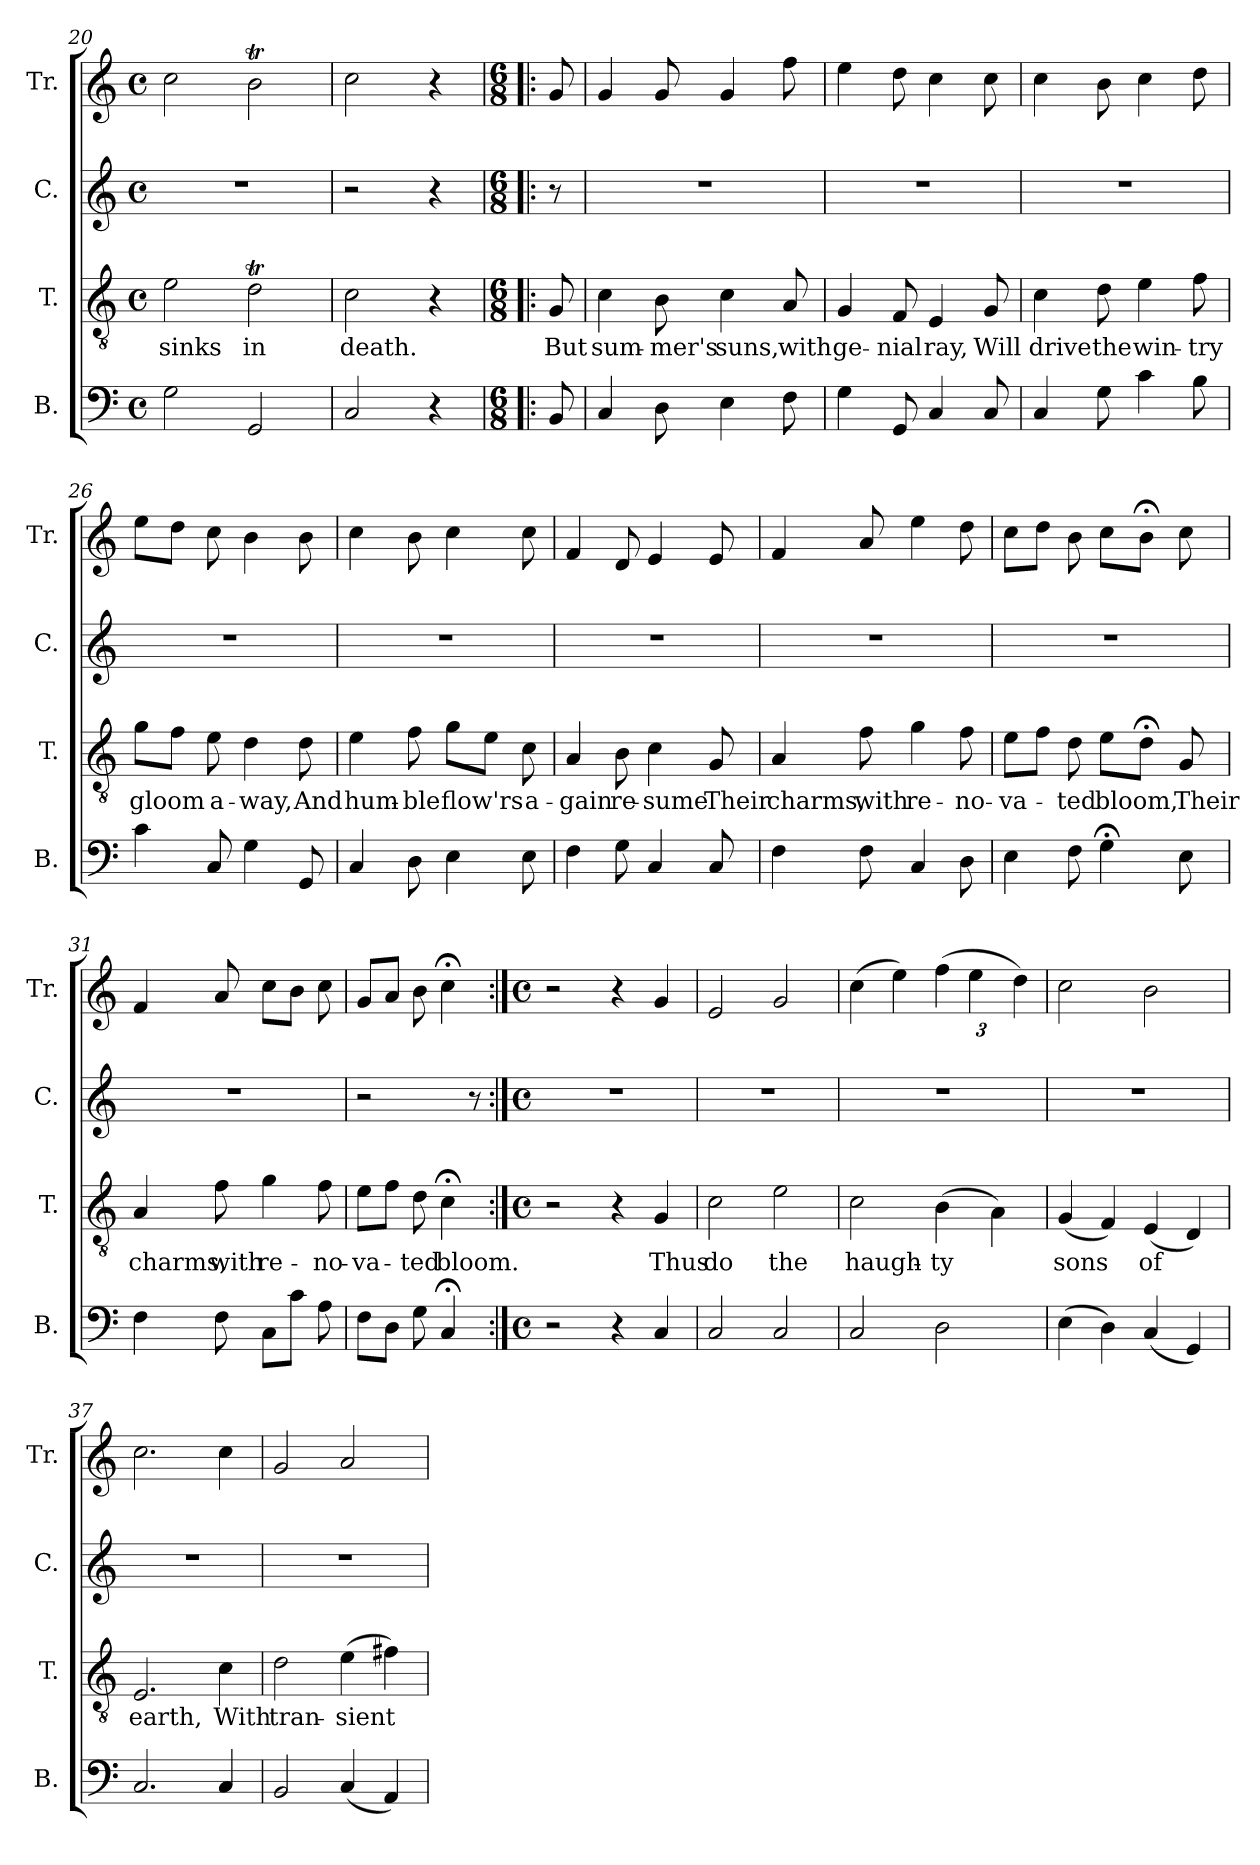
**kern	**kern	**text	**kern	**kern
*part4	*part3	*part3	*part2	*part1
*staff4	*staff3	*staff3	*staff2	*staff1
*I"B.	*I"T.	*	*I"C.	*I"Tr.
*I'B.	*I'T.	*	*I'C.	*I'Tr.
*clefF4	*clefGv2	*	*clefG2	*clefG2
*k[]	*k[]	*	*k[]	*k[]
*M4/4	*M4/4	*	*M4/4	*M4/4
*met(c)	*met(c)	*	*met(c)	*met(c)
=20	=20	=20	=20	=20
!	!	!LO:LY:b	!	!
2G!\	2e!\	sinks	1r	2cc!\
!	!	!LO:LY:b	!	!
2GG!/	2dT!\	in	.	2bt!\
=21	=21	=21	=21	=21
!	!	!LO:LY:b	!	!
2C!/	2c!\	death.	2r	2cc!\
4r	4r	.	4r	4r
=22!|:	=22!|:	=22!|:	=22!|:	=22!|:
*M6/8	*M6/8	*	*M6/8	*M6/8
*	*	*	*	*MM80
!	!	!LO:LY:b	!	!
8BB!/	8G!/	But	8r	8g!/
=23	=23	=23	=23	=23
!	!	!LO:LY:b	!	!
4C!/	4c!\	sum-	2.r	4g!/
!	!	!LO:LY:b	!	!
8D!\	8B!\	-mer's	.	8g!/
!	!	!LO:LY:b	!	!
4E!\	4c!\	suns,	.	4g!/
!	!	!LO:LY:b	!	!
8F!\	8A!/	with	.	8ff!\
=24	=24	=24	=24	=24
!	!	!LO:LY:b	!	!
4G!\	4G!/	ge-	2.r	4ee!\
!	!	!LO:LY:b	!	!
8GG!/	8F!/	-nial	.	8dd!\
!	!	!LO:LY:b	!	!
4C!/	4E!/	ray,	.	4cc!\
!	!	!LO:LY:b	!	!
8C!/	8G!/	Will	.	8cc!\
=25	=25	=25	=25	=25
!	!	!LO:LY:b	!	!
4C!/	4c!\	drive	2.r	4cc!\
!	!	!LO:LY:b	!	!
8G!\	8d!\	the	.	8b!\
!	!	!LO:LY:b	!	!
4c!\	4e!\	win-	.	4cc!\
!	!	!LO:LY:b	!	!
8B!\	8f!\	-try	.	8dd!\
=26	=26	=26	=26	=26
!	!	!LO:LY:b	!	!
4c!\	8g!\L	gloom	2.r	8ee!\L
.	8f!\J	.	.	8dd!\J
!	!	!LO:LY:b	!	!
8C!/	8e!\	a-	.	8cc!\
!	!	!LO:LY:b	!	!
4G!\	4d!\	-way,	.	4b!\
!	!	!LO:LY:b	!	!
8GG!/	8d!\	And	.	8b!\
=27	=27	=27	=27	=27
!	!	!LO:LY:b	!	!
4C!/	4e!\	hum-	2.r	4cc!\
!	!	!LO:LY:b	!	!
8D!\	8f!\	-ble	.	8b!\
!	!	!LO:LY:b	!	!
4E!\	8g!\L	flow'rs	.	4cc!\
.	8e!\J	.	.	.
!	!	!LO:LY:b	!	!
8E!\	8c!\	a-	.	8cc!\
!!LO:LB:g=z
=28	=28	=28	=28	=28
!	!	!LO:LY:b	!	!
4F!\	4A!/	-gain	2.r	4f!/
!	!	!LO:LY:b	!	!
8G!\	8B!\	re-	.	8d!/
!	!	!LO:LY:b	!	!
4C!/	4c!\	-sume	.	4e!/
!	!	!LO:LY:b	!	!
8C!/	8G!/	Their	.	8e!/
=29	=29	=29	=29	=29
!	!	!LO:LY:b	!	!
4F!\	4A!/	charms,	2.r	4f!/
!	!	!LO:LY:b	!	!
8F!\	8f!\	with	.	8a!/
!	!	!LO:LY:b	!	!
4C!/	4g!\	re-	.	4ee!\
!	!	!LO:LY:b	!	!
8D!\	8f!\	-no-	.	8dd!\
=30	=30	=30	=30	=30
!	!	!LO:LY:b	!	!
4E!\	8e!\L	-va-	2.r	8cc!\L
.	8f!\J	.	.	8dd!\J
!	!	!LO:LY:b	!	!
8F!\	8d!\	-ted	.	8b!\
!	!	!LO:LY:b	!	!
4G;<!\	8e!\L	bloom,	.	8cc!\L
.	8d;<!\J	.	.	8b;<!\J
!	!	!LO:LY:b	!	!
8E!\	8G!/	Their	.	8cc!\
=31	=31	=31	=31	=31
!	!	!LO:LY:b	!	!
4F!\	4A!/	charms,	2.r	4f!/
!	!	!LO:LY:b	!	!
8F!\	8f!\	with	.	8a!/
!	!	!LO:LY:b	!	!
8C!\L	4g!\	re-	.	8cc!\L
8c!\J	.	.	.	8b!\J
!	!	!LO:LY:b	!	!
8A!\	8f!\	-no-	.	8cc!\
=32	=32	=32	=32	=32
!	!	!LO:LY:b	!	!
8F!\L	8e!\L	-va-	2r	8g!/L
8D!\J	8f!\J	.	.	8a!/J
!	!	!LO:LY:b	!	!
8G!\	8d!\	-ted	.	8b!\
!	!	!LO:LY:b	!	!
4C;<!/	4c;<!\	bloom.	.	4cc;<!\
.	.	.	8r	.
=33:|!	=33:|!	=33:|!	=33:|!	=33:|!
*M4/4	*M4/4	*	*M4/4	*M4/4
*met(c)	*met(c)	*	*met(c)	*met(c)
2r	2r	.	1r	2r
4r	4r	.	.	4r
*	*	*	*	*MM150
!	!	!LO:LY:b	!	!
4C!/	4G!/	Thus	.	4g!/
=34	=34	=34	=34	=34
!	!	!LO:LY:b	!	!
2C!/	2c!\	do	1r	2e!/
!	!	!LO:LY:b	!	!
2C!/	2e!\	the	.	2g!/
=35	=35	=35	=35	=35
!	!	!LO:LY:b	!	!
2C!/	2c!\	haugh-	1r	(>4cc!\
.	.	.	.	4ee!\)
!	!	!LO:LY:b	!	!
*	*	*	*	*Xbrackettup
2D!\	(>4B!\	-ty	.	(>6ff!\
.	.	.	.	6ee!\
.	4A!\)	.	.	.
.	.	.	.	6dd!\)
=36	=36	=36	=36	=36
!	!	!LO:LY:b	!	!
(>4E!\	(<4G!/	sons	1r	2cc!\
4D!\)	4F!/)	.	.	.
!	!	!LO:LY:b	!	!
(<4C!/	(<4E!/	of	.	2b!\
4GG!/)	4D!/)	.	.	.
=37	=37	=37	=37	=37
!	!	!LO:LY:b	!	!
2.C!/	2.E!/	earth,	1r	2.cc!\
!	!	!LO:LY:b	!	!
4C!/	4c!\	With	.	4cc!\
=38	=38	=38	=38	=38
!	!	!LO:LY:b	!	!
2BB!/	2d!\	tran-	1r	2g!/
!	!	!LO:LY:b	!	!
(<4C!/	(>4e!\	-sient	.	2a!/
4AA!/)	4f#X!\)	.	.	.
=	=	=	=	=
*-	*-	*-	*-	*-
